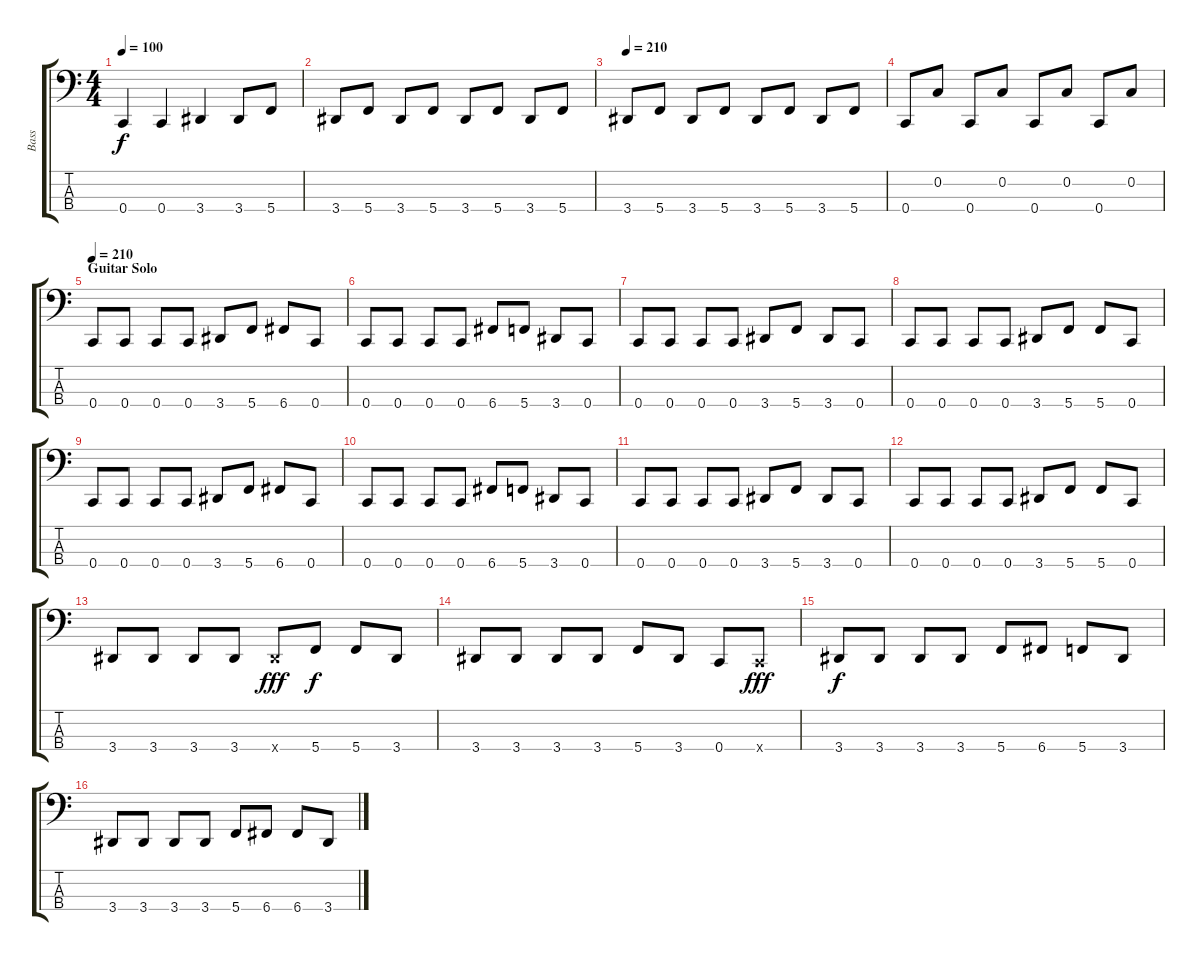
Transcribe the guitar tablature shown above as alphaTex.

\track ("Bass" "Bass") {instrument electricbassfinger}
\staff {score tabs}
\tuning (F2 C2 G1 C1) {hide}
\ts (4 4)
\tempo 100
\clef f4
\ks c
0.4.4{dy f} 0.4.4 3.4.4 3.4.8 5.4.8 |
3.4.8 5.4.8 3.4.8 5.4.8 3.4.8 5.4.8 3.4.8 5.4.8 |
\tempo 210
3.4.8 5.4.8 3.4.8 5.4.8 3.4.8 5.4.8 3.4.8 5.4.8 |
0.4.8 0.2.8 0.4.8 0.2.8 0.4.8 0.2.8 0.4.8 0.2.8 |
\section ("" "Guitar Solo")
\tempo 210
0.4.8 0.4.8 0.4.8 0.4.8 3.4.8 5.4.8 6.4.8 0.4.8 |
0.4.8 0.4.8 0.4.8 0.4.8 6.4.8 5.4.8 3.4.8 0.4.8 |
0.4.8 0.4.8 0.4.8 0.4.8 3.4.8 5.4.8 3.4.8 0.4.8 |
0.4.8 0.4.8 0.4.8 0.4.8 3.4.8 5.4.8 5.4.8 0.4.8 |
0.4.8 0.4.8 0.4.8 0.4.8 3.4.8 5.4.8 6.4.8 0.4.8 |
0.4.8 0.4.8 0.4.8 0.4.8 6.4.8 5.4.8 3.4.8 0.4.8 |
0.4.8 0.4.8 0.4.8 0.4.8 3.4.8 5.4.8 3.4.8 0.4.8 |
0.4.8 0.4.8 0.4.8 0.4.8 3.4.8 5.4.8 5.4.8 0.4.8 |
3.4.8 3.4.8 3.4.8 3.4.8 3.4{x}.8{dy fff} 5.4.8{dy f} 5.4.8 3.4.8 |
3.4.8 3.4.8 3.4.8 3.4.8 5.4.8 3.4.8 0.4.8 0.4{x}.8{dy fff} |
3.4.8{dy f} 3.4.8 3.4.8 3.4.8 5.4.8 6.4.8 5.4.8 3.4.8 |
3.4.8 3.4.8 3.4.8 3.4.8 5.4.8 6.4.8 6.4.8 3.4.8
